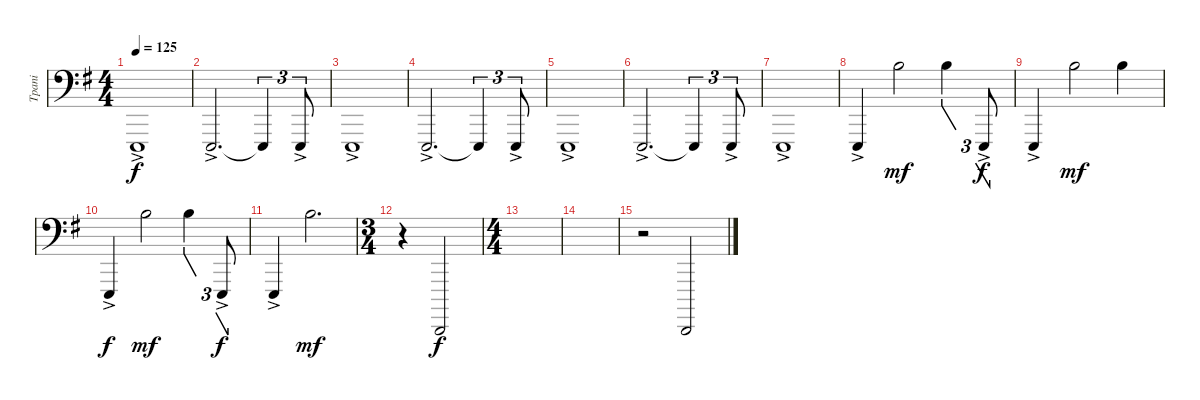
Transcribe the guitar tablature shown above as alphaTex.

\defaultSystemsLayout 4
\bracketExtendMode groupsimilarinstruments
\otherSystemsTrackNameOrientation horizontal
\track ("Timpani" "Tpani") {instrument timpani}
\staff {score}
\tuning (E4 B3 G3 D3 A2 E2)
\displaytranspose -12
\ts (4 4)
\tempo 125
\clef f4
\scale
0.333333
\ks g
0.6{ac acc forcenatural}.1{dy f beam Up} |
\scale
0.333333 0.6{ac acc forcenatural}.2{d beam Up} 0.6{t acc forcenatural}.4{tu (3 2) beam Up} 0.6{ac acc forcenatural}.8{tu (3 2) beam Up} |
\scale
0.333333 0.6{ac acc forcenatural}.1{beam Up} |
\scale
0.333333 0.6{ac acc forcenatural}.2{d beam Up} 0.6{t acc forcenatural}.4{tu (3 2) beam Up} 0.6{ac acc forcenatural}.8{tu (3 2) beam Up} |
\scale
0.333333 0.6{ac acc forcenatural}.1{beam Up} |
\scale
0.333333 0.6{ac acc forcenatural}.2{d beam Up} 0.6{t acc forcenatural}.4{tu (3 2) beam Up} 0.6{ac acc forcenatural}.8{tu (3 2) beam Up} |
\scale
0.333333 0.6{ac acc forcenatural}.1{beam Up} |
\scale
0.333333 0.6{ac acc forcenatural}.4{beam Up} 16.3{acc forcenatural}.2{dy mf beam Down} 16.3{acc forcenatural}.4{tu (3 2) beam Down} 0.6{ac acc forcenatural}.8{tu (3 2) dy f beam Up} |
\scale
0.333333 0.6{ac acc forcenatural}.4{beam Up} 16.3{acc forcenatural}.2{dy mf beam Down} 16.3{acc forcenatural}.4{beam Down} |
\scale
0.262911 0.6{ac acc forcenatural}.4{dy f beam Up} 16.3{acc forcenatural}.2{dy mf beam Down} 16.3{acc forcenatural}.4{tu (3 2) beam Down} 0.6{ac acc forcenatural}.8{tu (3 2) dy f beam Up} |
\scale
0.262911 0.6{ac acc forcenatural}.4{beam Up} 16.3{acc forcenatural}.2{d dy mf beam Down} |
\ts (3 4)
\scale
0.474178 r.4{beam Down} -14.6{acc forcenatural}.2{dy f beam Up} |
\ts (4 4)
\scale
0.474178 |
\scale
0.262911 |
\scale
0.262911 r.2{beam Down} -14.6{acc forcenatural}.2{beam Up} |
\scale
0.333333
